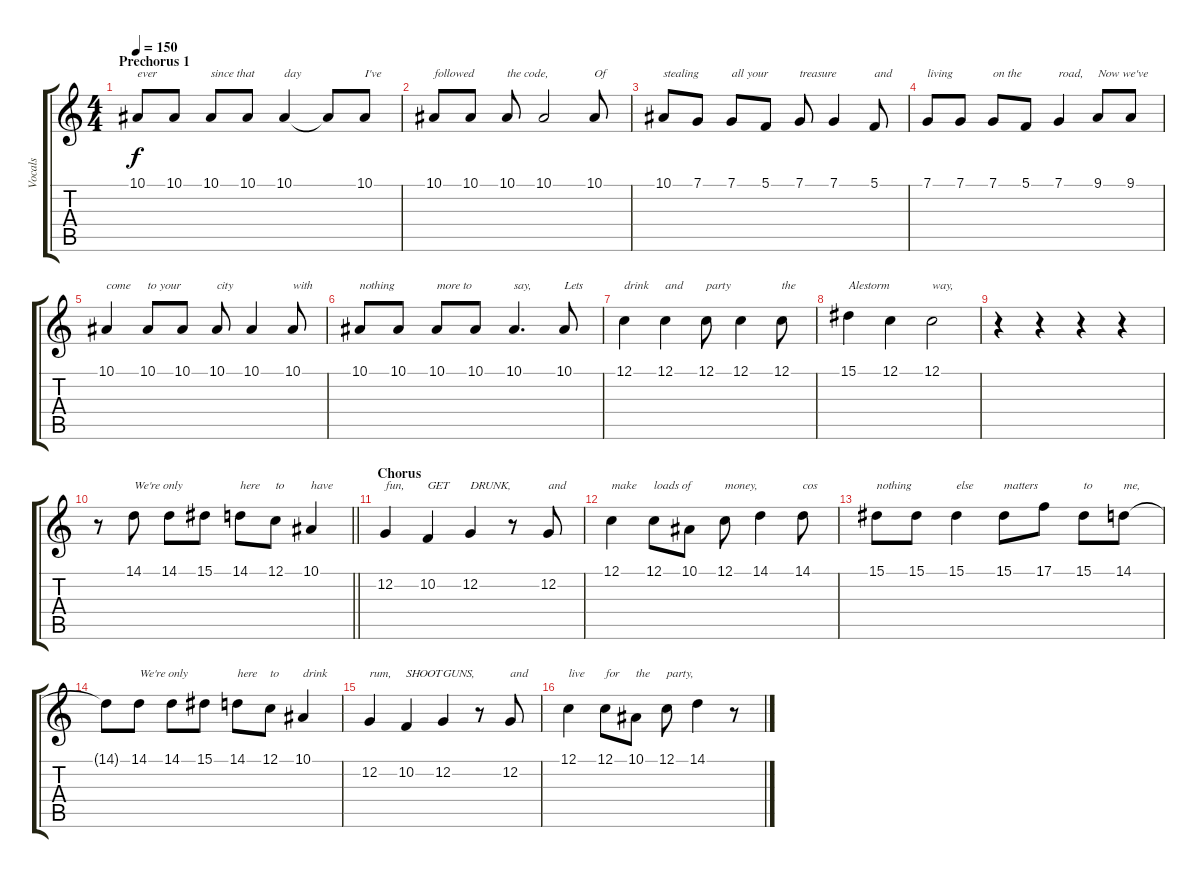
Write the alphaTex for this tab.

\track ("Vocals" "Vocals") {instrument lead2sawtooth}
\staff {score tabs}
\tuning (C4 G3 Eb3 Bb2 F2 C2) {hide}
\ts (4 4)
\section ("" "Prechorus 1")
\tempo 150
\clef g2
\ks c
10.1.8{txt "ever" dy f} 10.1.8 10.1.8{txt "since that"} 10.1.8 10.1.4{txt "day"} 10.1{t}.8 10.1.8{txt "I've"} |
10.1.8{txt "followed"} 10.1.8 10.1.8{txt "the code,"} 10.1.2 10.1.8{txt "Of"} |
10.1.8{txt "stealing"} 7.1.8 7.1.8{txt "all your"} 5.1.8 7.1.8{txt "treasure"} 7.1.4 5.1.8{txt "and"} |
7.1.8{txt "living"} 7.1.8 7.1.8{txt "on the"} 5.1.8 7.1.4{txt "road,"} 9.1.8{txt "Now we've"} 9.1.8 |
10.1.4{txt "come"} 10.1.8{txt "to your"} 10.1.8 10.1.8{txt "city"} 10.1.4 10.1.8{txt "with"} |
10.1.8{txt "nothing"} 10.1.8 10.1.8{txt "more to"} 10.1.8 10.1.4{d txt "say,"} 10.1.8{txt "Lets"} |
12.1.4{txt "drink"} 12.1.4{txt "and"} 12.1.8{txt "party"} 12.1.4 12.1.8{txt "the"} |
15.1.4{txt "Alestorm"} 12.1.4 12.1.2{txt "way,"} |
r.4 r.4 r.4 r.4 |
\barLineRight lightlight
r.8 14.1.8{txt "We're only"} 14.1.8 15.1.8 14.1.8{txt "here"} 12.1.8{txt "to"} 10.1.4{txt "have"} |
\section ("" "Chorus")
12.2.4{txt "fun,"} 10.2.4{txt "GET"} 12.2.4{txt "DRUNK,"} r.8 12.2.8{txt "and"} |
12.1.4{txt "make"} 12.1.8{txt "loads of"} 10.1.8 12.1.8{txt "money,"} 14.1.4 14.1.8{txt "cos"} |
15.1.8{txt "nothing"} 15.1.8 15.1.4{txt "else"} 15.1.8{txt "matters"} 17.1.8 15.1.8{txt "to"} 14.1.8{txt "me,"} |
14.1{t}.8 14.1.8{txt "We're only"} 14.1.8 15.1.8 14.1.8{txt "here"} 12.1.8{txt "to"} 10.1.4{txt "drink"} |
12.2.4{txt "rum,"} 10.2.4{txt "SHOOT"} 12.2.4{txt "GUNS,"} r.8 12.2.8{txt "and"} |
12.1.4{txt "live"} 12.1.8{txt "for"} 10.1.8{txt "the"} 12.1.8{txt "party,"} 14.1.4 r.8
